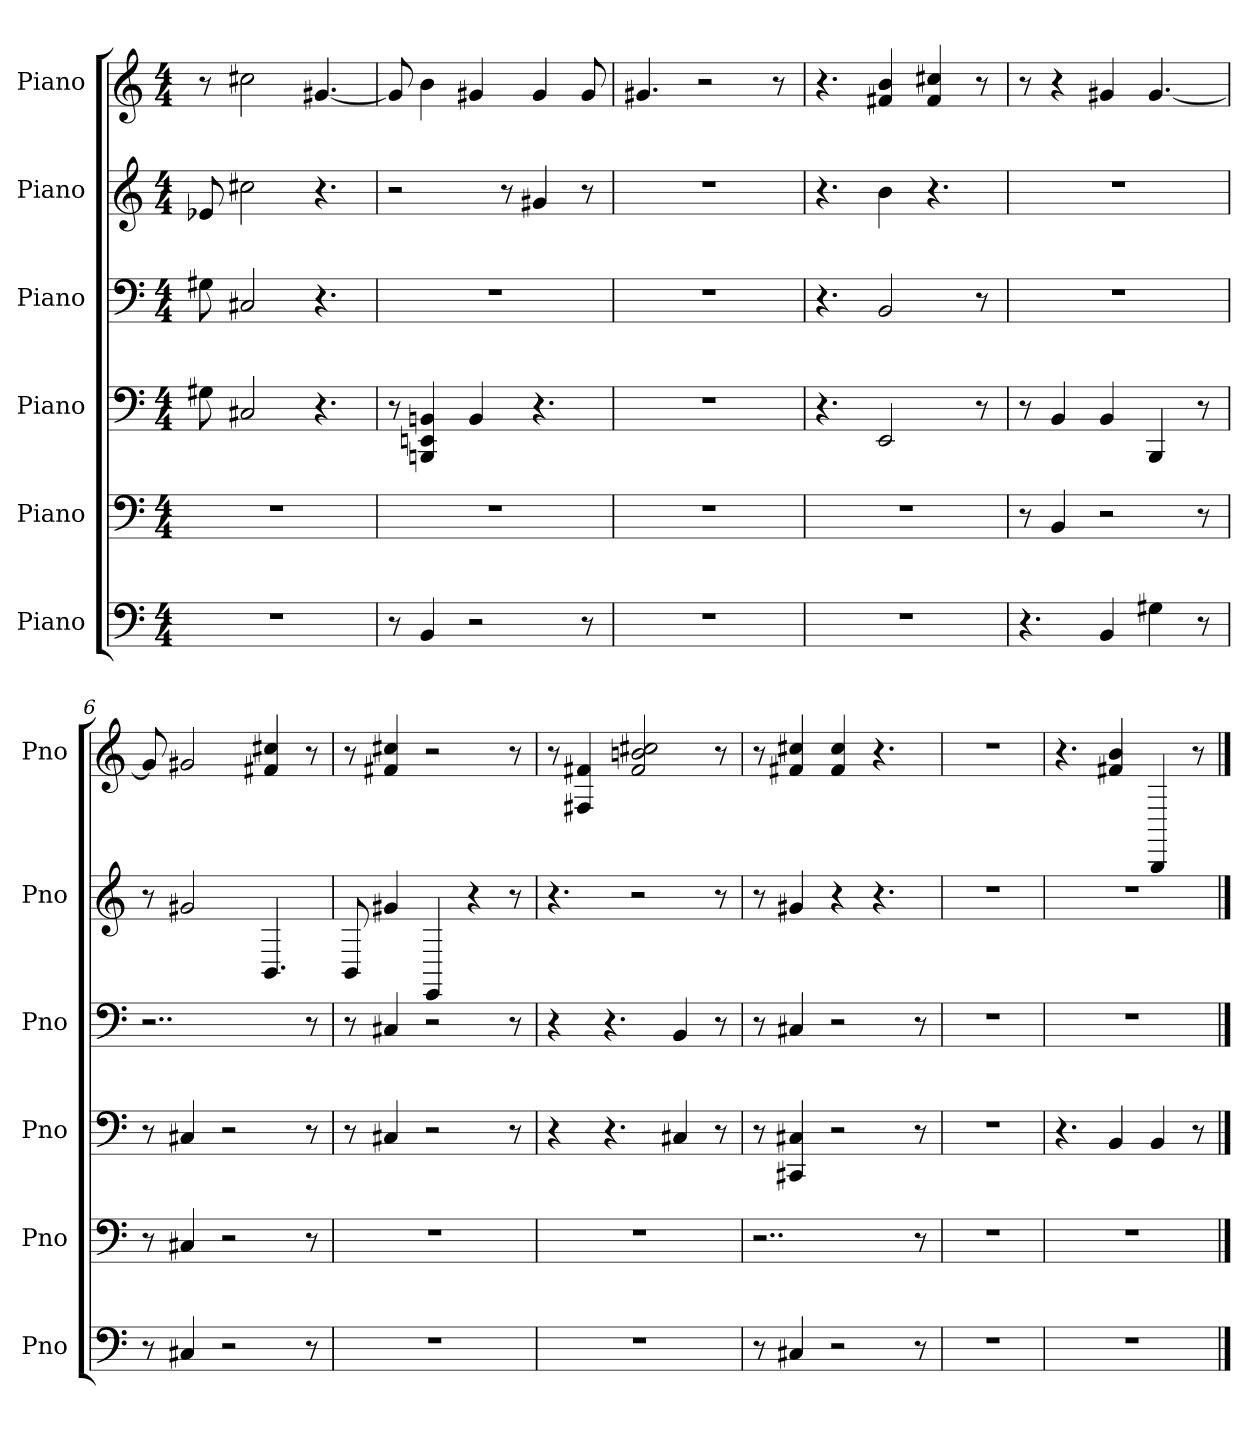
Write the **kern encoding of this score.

**kern	**kern	**kern	**kern	**kern	**kern
*part6	*part5	*part4	*part3	*part2	*part1
*staff6	*staff5	*staff4	*staff3	*staff2	*staff1
*I"Piano	*I"Piano	*I"Piano	*I"Piano	*I"Piano	*I"Piano
*I'Pno	*I'Pno	*I'Pno	*I'Pno	*I'Pno	*I'Pno
*clefF4	*clefF4	*clefF4	*clefF4	*clefG2	*clefG2
*k[]	*k[]	*k[]	*k[]	*k[]	*k[]
*M4/4	*M4/4	*M4/4	*M4/4	*M4/4	*M4/4
=1	=1	=1	=1	=1	=1
1r	1r	8G#X\	8G#X\	8e-X/	8r
.	.	2C#X/	2C#X/	2cc#X\	2cc#X\
.	.	4.r	4.r	4.r	[4.g#X/
=2	=2	=2	=2	=2	=2
8r	1r	8r	1r	2r	8g#/]
4BB/	.	4BBBn/ 4EEn/ 4BBn/	.	.	4b\
2r	.	4BB/	.	.	4g#X/
.	.	.	.	8r	.
.	.	4.r	.	4g#X/	4g#/
8r	.	.	.	8r	8g#/
=3	=3	=3	=3	=3	=3
1r	1r	1r	1r	1r	4.g#X/
.	.	.	.	.	2r
.	.	.	.	.	8r
=4	=4	=4	=4	=4	=4
1r	1r	4.r	4.r	4.r	4.r
.	.	2EE/	2BB/	4b\	4f#X/ 4b/
.	.	.	.	4.r	4f#/ 4cc#X/
.	.	8r	8r	.	8r
=5	=5	=5	=5	=5	=5
4.r	8r	8r	1r	1r	8r
.	4BB/	4BB/	.	.	4r
4BB/	2r	4BB/	.	.	4g#X/
4G#X\	.	4BBB/	.	.	[4.g#/
8r	8r	8r	.	.	.
!!LO:LB:g=z
=6	=6	=6	=6	=6	=6
8r	8r	8r	2..r	8r	8g#/]
4C#X/	4C#X/	4C#X/	.	2g#X/	2g#X/
2r	2r	2r	.	.	.
.	.	.	.	4.BB/	4f#X/ 4cc#X/
8r	8r	8r	8r	.	8r
=7	=7	=7	=7	=7	=7
1r	1r	8r	8r	8BB/	8r
.	.	4C#X/	4C#X/	4g#X/	4f#X/ 4cc#X/
.	.	2r	2r	4EE/	2r
.	.	.	.	4r	.
.	.	8r	8r	8r	8r
=8	=8	=8	=8	=8	=8
1r	1r	4r	4r	4.r	8r
.	.	.	.	.	4F#X/ 4f#X/
.	.	4.r	4.r	.	.
.	.	.	.	2r	2f#/ 2bn/ 2cc#X/
.	.	4C#X/	4BB/	.	.
.	.	8r	8r	8r	8r
=9	=9	=9	=9	=9	=9
8r	2..r	8r	8r	8r	8r
4C#X/	.	4CC#X/ 4C#X/	4C#X/	4g#X/	4f#X/ 4cc#X/
2r	.	2r	2r	4r	4f#/ 4cc#/
.	.	.	.	4.r	4.r
8r	8r	8r	8r	.	.
=10	=10	=10	=10	=10	=10
1r	1r	1r	1r	1r	1r
=11	=11	=11	=11	=11	=11
1r	1r	4.r	1r	1r	4.r
.	.	4BB/	.	.	4f#X/ 4b/
.	.	4BB/	.	.	4BBB/
.	.	8r	.	.	8r
==	==	==	==	==	==
*-	*-	*-	*-	*-	*-
